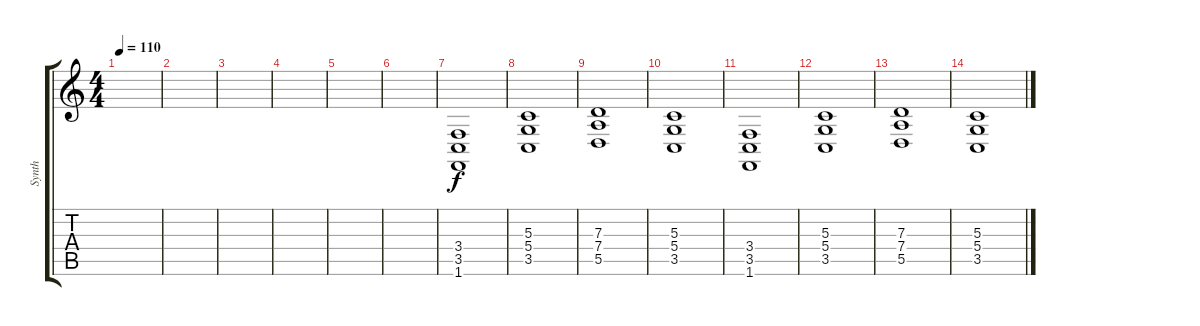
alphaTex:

\track ("Synth" "Synth") {instrument pad8sweep}
\staff {score tabs}
\tuning (E4 B3 G3 D3 A2 E2) {hide}
\ts (4 4)
\tempo 110
\clef g2
\ks c
|
|
|
|
|
|
(3.4 3.5 1.6).1 |
(5.3 5.4 3.5).1 |
(7.3 7.4 5.5).1 |
(5.3 5.4 3.5).1 |
(3.4 3.5 1.6).1 |
(5.3 5.4 3.5).1 |
(7.3 7.4 5.5).1 |
(5.3 5.4 3.5).1
